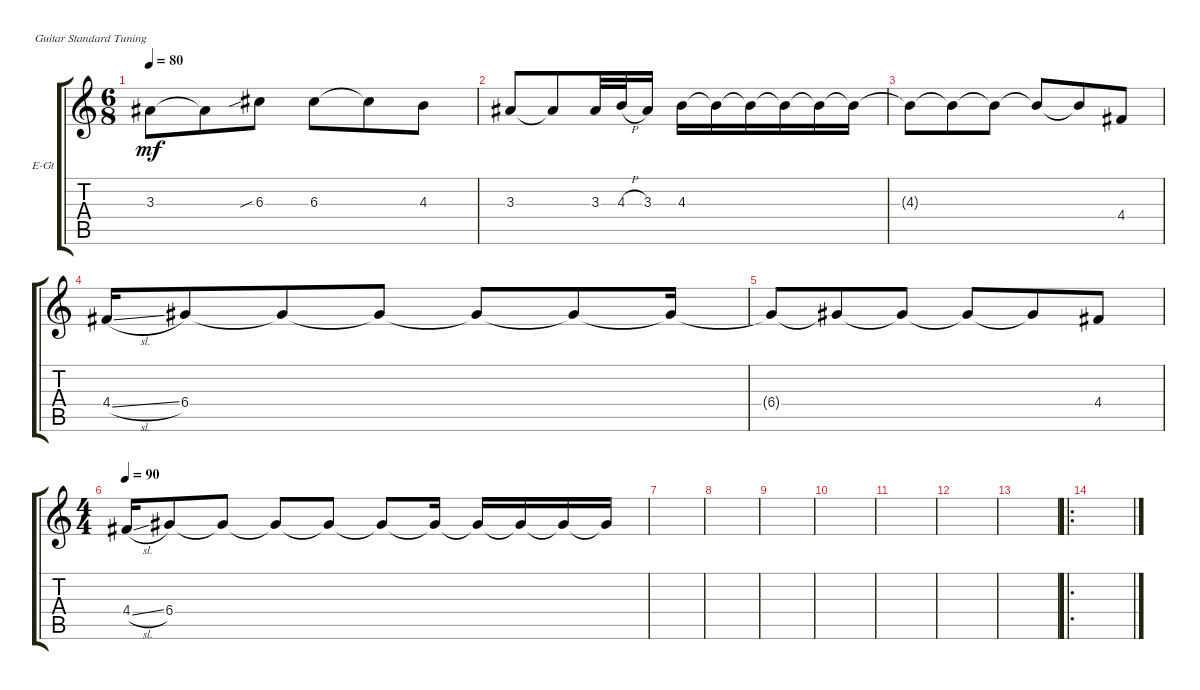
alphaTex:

\defaultSystemsLayout 4
\bracketExtendMode groupsimilarinstruments
\firstSystemTrackNameOrientation horizontal
\otherSystemsTrackNameOrientation horizontal
\track ("Electric Guitar" "E-Gt") {instrument overdrivenguitar}
\staff {score tabs}
\tuning (E4 B3 G3 D3 A2 E2)
\ts (6 8)
\tempo 80
\clef g2
\ks c
3.3{t}.8{dy mf} 3.3{t}.8 6.3{sib}.8 6.3.8 6.3{t}.8 4.3.8 |
3.3.8 3.3{t}.8 3.3.32 4.3{h}.32 3.3.16 4.3.16 4.3{t}.16 4.3{t}.16 4.3{t}.16 4.3{t}.16 4.3{t}.16 |
4.3{t}.8 4.3{t}.8 4.3{t}.8 4.3{t}.8 4.3{t}.8 4.4.8 |
4.4{sl}.16 6.4.8 6.4{t}.8 6.4{t}.8 6.4{t}.8 6.4{t}.8 6.4{t}.16 |
6.4{t}.8 6.4{t}.8 6.4{t}.8 6.4{t}.8 6.4{t}.8 4.4.8 |
\ts (4 4)
\tempo 90
4.4{sl}.16 6.4.8 6.4{t}.8 6.4{t}.8 6.4{t}.8 6.4{t}.8 6.4{t}.16 6.4{t}.16 6.4{t}.16 6.4{t}.16 6.4{t}.16 |
|
|
|
|
|
|
|
\ro
